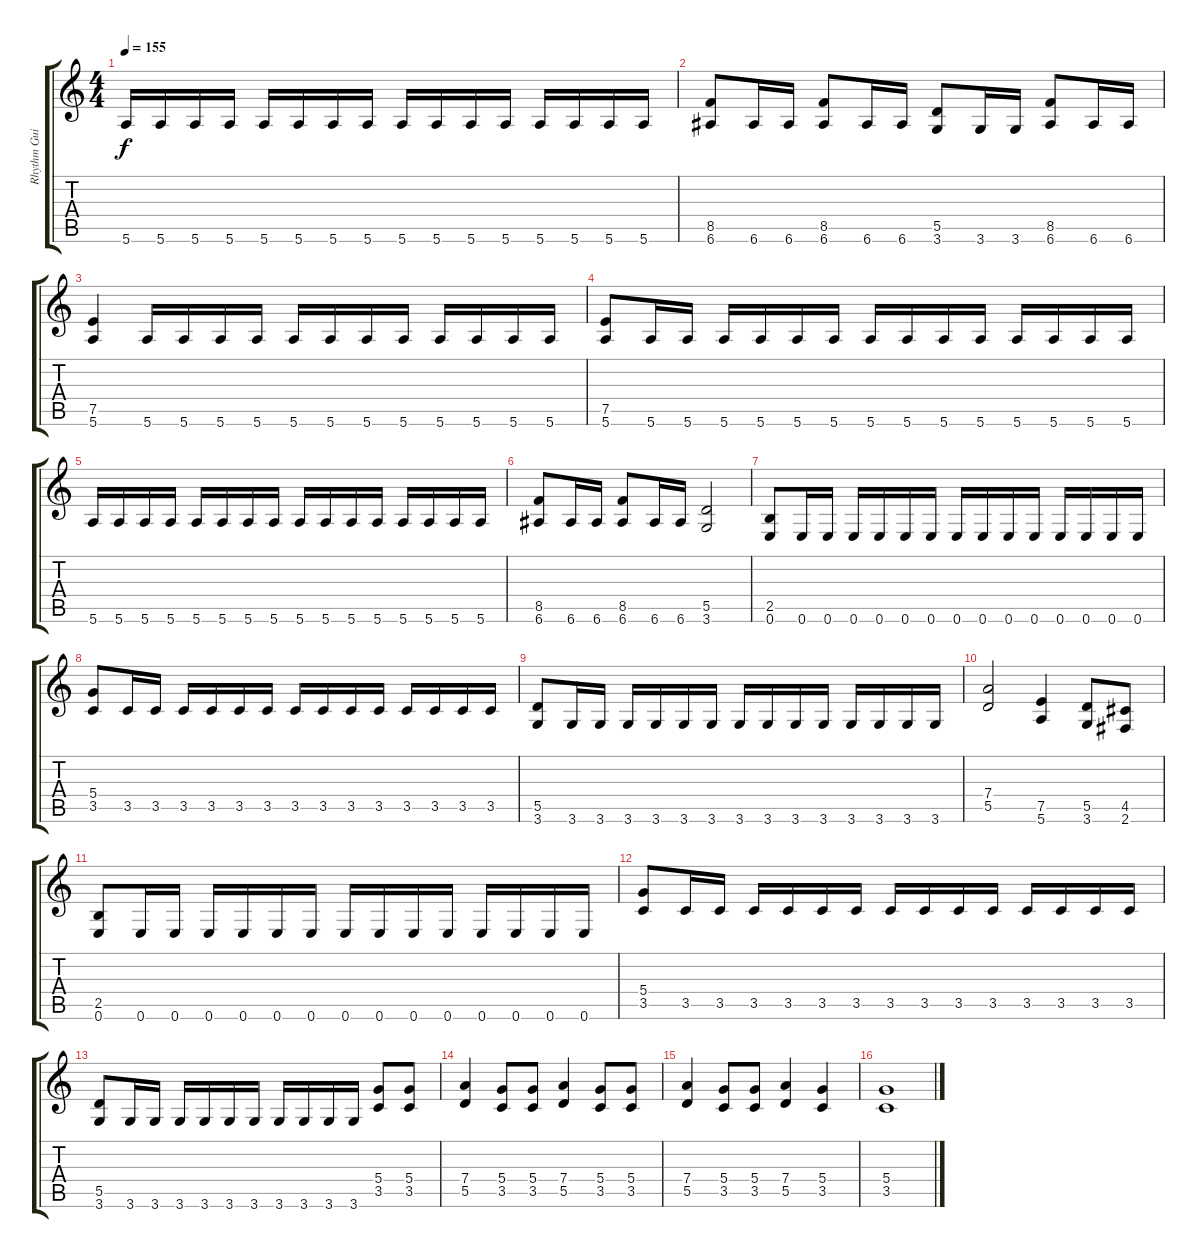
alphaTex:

\track ("Rhythm Guitar" "Rhythm Gui") {instrument distortionguitar}
\staff {score tabs}
\tuning (E4 B3 G3 D3 A2 E2) {hide}
\ts (4 4)
\tempo 155
\clef g2
\ks c
5.6.16{dy f} 5.6.16 5.6.16 5.6.16 5.6.16 5.6.16 5.6.16 5.6.16 5.6.16 5.6.16 5.6.16 5.6.16 5.6.16 5.6.16 5.6.16 5.6.16 |
(8.5 6.6).8 6.6.16 6.6.16 (8.5 6.6).8 6.6.16 6.6.16 (5.5 3.6).8 3.6.16 3.6.16 (8.5 6.6).8 6.6.16 6.6.16 |
(7.5 5.6).4 5.6.16 5.6.16 5.6.16 5.6.16 5.6.16 5.6.16 5.6.16 5.6.16 5.6.16 5.6.16 5.6.16 5.6.16 |
(7.5 5.6).8 5.6.16 5.6.16 5.6.16 5.6.16 5.6.16 5.6.16 5.6.16 5.6.16 5.6.16 5.6.16 5.6.16 5.6.16 5.6.16 5.6.16 |
5.6.16 5.6.16 5.6.16 5.6.16 5.6.16 5.6.16 5.6.16 5.6.16 5.6.16 5.6.16 5.6.16 5.6.16 5.6.16 5.6.16 5.6.16 5.6.16 |
(8.5 6.6).8 6.6.16 6.6.16 (8.5 6.6).8 6.6.16 6.6.16 (5.5 3.6).2 |
(2.5 0.6).8 0.6.16 0.6.16 0.6.16 0.6.16 0.6.16 0.6.16 0.6.16 0.6.16 0.6.16 0.6.16 0.6.16 0.6.16 0.6.16 0.6.16 |
(5.4 3.5).8 3.5.16 3.5.16 3.5.16 3.5.16 3.5.16 3.5.16 3.5.16 3.5.16 3.5.16 3.5.16 3.5.16 3.5.16 3.5.16 3.5.16 |
(5.5 3.6).8 3.6.16 3.6.16 3.6.16 3.6.16 3.6.16 3.6.16 3.6.16 3.6.16 3.6.16 3.6.16 3.6.16 3.6.16 3.6.16 3.6.16 |
(7.4 5.5).2 (7.5 5.6).4 (5.5 3.6).8 (4.5 2.6).8 |
(2.5 0.6).8 0.6.16 0.6.16 0.6.16 0.6.16 0.6.16 0.6.16 0.6.16 0.6.16 0.6.16 0.6.16 0.6.16 0.6.16 0.6.16 0.6.16 |
(5.4 3.5).8 3.5.16 3.5.16 3.5.16 3.5.16 3.5.16 3.5.16 3.5.16 3.5.16 3.5.16 3.5.16 3.5.16 3.5.16 3.5.16 3.5.16 |
(5.5 3.6).8 3.6.16 3.6.16 3.6.16 3.6.16 3.6.16 3.6.16 3.6.16 3.6.16 3.6.16 3.6.16 (5.4 3.5).8 (5.4 3.5).8 |
(7.4 5.5).4 (5.4 3.5).8 (5.4 3.5).8 (7.4 5.5).4 (5.4 3.5).8 (5.4 3.5).8 |
(7.4 5.5).4 (5.4 3.5).8 (5.4 3.5).8 (7.4 5.5).4 (5.4 3.5).4 |
(5.4 3.5).1
